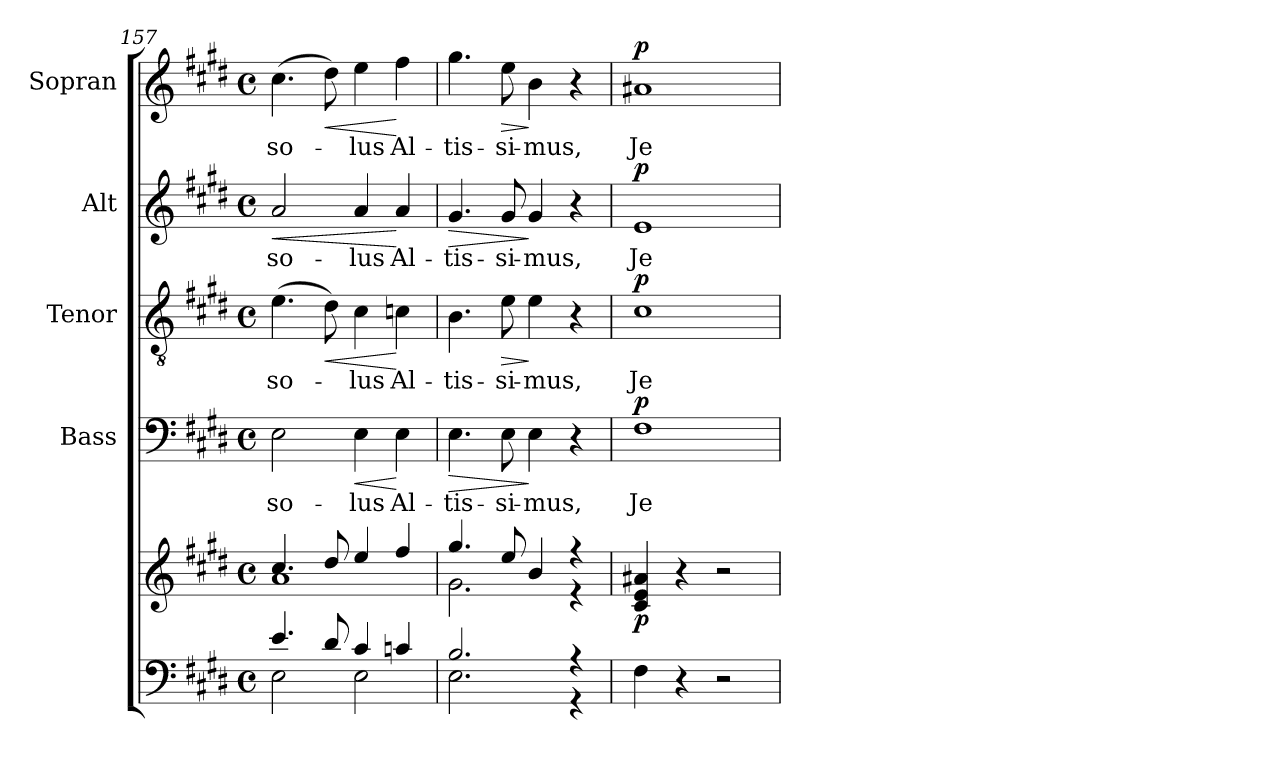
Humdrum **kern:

**kern	**kern	**dynam	**kern	**text	**dynam	**kern	**text	**dynam	**kern	**text	**dynam	**kern	**text	**dynam
*part5	*part5	*part5	*part4	*part4	*part4	*part3	*part3	*part3	*part2	*part2	*part2	*part1	*part1	*part1
*staff6	*staff5	*staff5/6	*staff4	*staff4	*staff4	*staff3	*staff3	*staff3	*staff2	*staff2	*staff2	*staff1	*staff1	*staff1
*	*	*	*I"Bass	*	*	*I"Tenor	*	*	*I"Alt	*	*	*I"Sopran	*	*
*	*	*	*I'B.	*	*	*I'T.	*	*	*I'A.	*	*	*I'S.	*	*
!!LO:PB:g=z
*clefF4	*clefG2	*	*clefF4	*	*	*clefGv2	*	*	*clefG2	*	*	*clefG2	*	*
*k[f#c#g#d#]	*k[f#c#g#d#]	*	*k[f#c#g#d#]	*	*	*k[f#c#g#d#]	*	*	*k[f#c#g#d#]	*	*	*k[f#c#g#d#]	*	*
*E:	*E:	*	*E:	*	*	*E:	*	*	*E:	*	*	*E:	*	*
*M4/4	*M4/4	*	*M4/4	*	*	*M4/4	*	*	*M4/4	*	*	*M4/4	*	*
*met(c)	*met(c)	*	*met(c)	*	*	*met(c)	*	*	*met(c)	*	*	*met(c)	*	*
=157	=157	=157	=157	=157	=157	=157	=157	=157	=157	=157	=157	=157	=157	=157
*^	*^	*	*	*	*	*	*	*	*	*	*	*	*	*
!	!	!	!	!	!	!LO:LY:b	!	!	!LO:LY:b	!	!	!LO:LY:b	!LO:HP:b	!	!LO:LY:b	!
4.e/	2E\	4.cc#/	1a	.	2E\	so-	.	(>4.e\	so-	.	2a/	so-	<	(>4.cc#\	so-	.
!	!	!	!	!	!	!	!	!	!	!LO:HP:b	!	!	!	!	!	!LO:HP:b
8d#/	.	8dd#/	.	.	.	.	.	8d#\)	.	<	.	.	.	8dd#\)	.	<
!	!	!	!	!	!	!LO:LY:b	!LO:HP:b	!	!LO:LY:b	!	!	!LO:LY:b	!	!	!LO:LY:b	!
4c#/	2E\	4ee/	.	.	4E\	-lus	<	4c#\	-lus	.	4a/	-lus	.	4ee\	-lus	.
!	!	!	!	!	!	!LO:LY:b	!	!	!LO:LY:b	!	!	!LO:LY:b	!	!	!LO:LY:b	!
4cn/	.	4ff#/	.	.	4E\	Al-	[	4cn\	Al-	[	4a/	Al-	[	4ff#\	Al-	[
=158	=158	=158	=158	=158	=158	=158	=158	=158	=158	=158	=158	=158	=158	=158	=158	=158
!	!	!	!	!	!	!LO:LY:b	!LO:HP:b	!	!LO:LY:b	!	!	!LO:LY:b	!LO:HP:b	!	!LO:LY:b	!
2.B/	2.E\	4.gg#/	2.g#\	.	4.E\	-tis-	>	4.B\	-tis-	.	4.g#/	-tis-	>	4.gg#\	-tis-	.
!	!	!	!	!	!	!LO:LY:b	!	!	!LO:LY:b	!LO:HP:b	!	!LO:LY:b	!	!	!LO:LY:b	!LO:HP:b
.	.	8ee/	.	.	8E\	-si-	.	8e\	-si-	>	8g#/	-si-	.	8ee\	-si-	>
!	!	!	!	!	!	!LO:LY:b	!	!	!LO:LY:b	!	!	!LO:LY:b	!	!	!LO:LY:b	!
.	.	4b/	.	.	4E\	-mus,	]	4e\	-mus,	]	4g#/	-mus,	]	4b\	-mus,	]
4r	4r	4r	4r	.	4r	.	.	4r	.	.	4r	.	.	4r	.	.
=159	=159	=159	=159	=159	=159	=159	=159	=159	=159	=159	=159	=159	=159	=159	=159	=159
!	!	!	!	!LO:DY:b	!	!LO:LY:b	!LO:DY:a	!	!LO:LY:b	!LO:DY:a	!	!LO:LY:b	!LO:DY:a	!	!LO:LY:b	!LO:DY:a
*v	*v	*	*	*	*	*	*	*	*	*	*	*	*	*	*	*
*	*v	*v	*	*	*	*	*	*	*	*	*	*	*	*	*
4F#\	4c#/ 4e/ 4a#X/	p	1F#	Je-	p	1c#	Je-	p	1e	Je-	p	1a#X	Je-	p
4r	4r	.	.	.	.	.	.	.	.	.	.	.	.	.
2r	2r	.	.	.	.	.	.	.	.	.	.	.	.	.
=	=	=	=	=	=	=	=	=	=	=	=	=	=	=
*-	*-	*-	*-	*-	*-	*-	*-	*-	*-	*-	*-	*-	*-	*-
